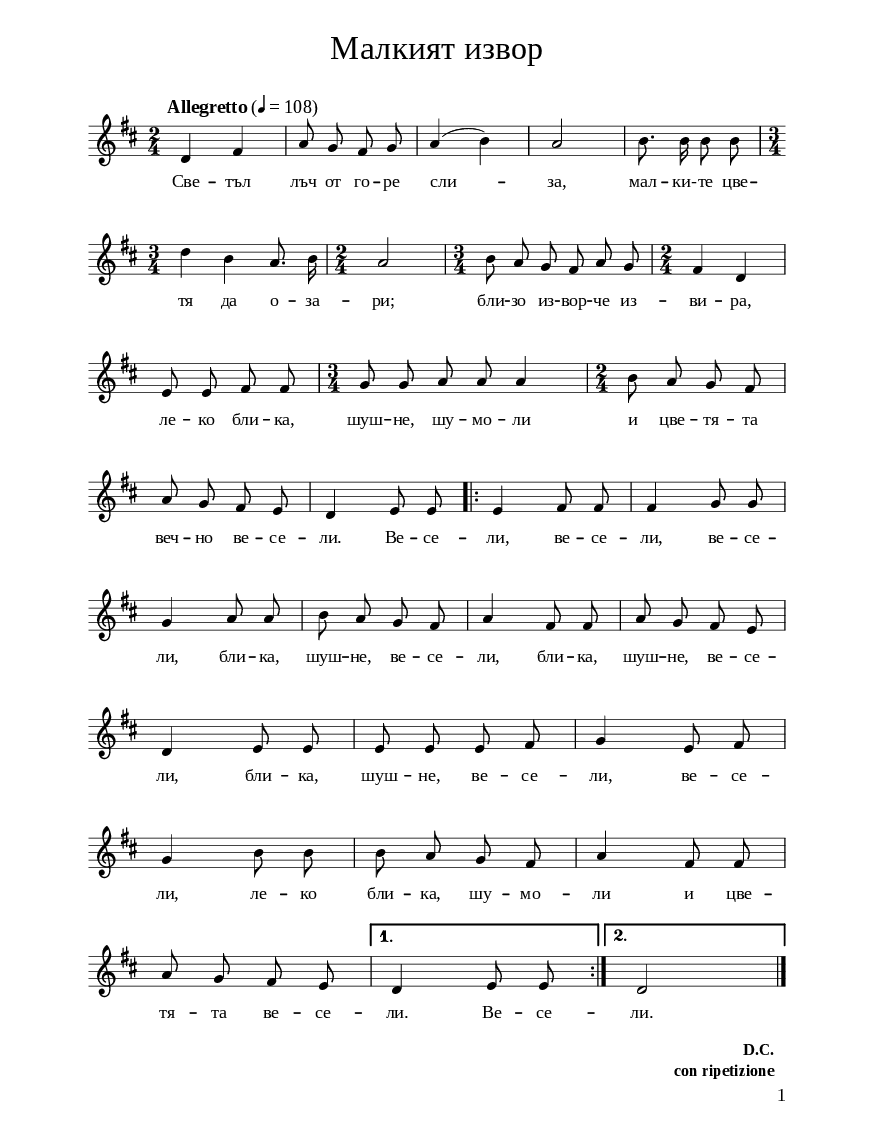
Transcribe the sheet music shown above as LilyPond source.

\version "2.24.2"

% include paper part and global functions
\include "include/globals.ily"

\bookpart {
  \label #'ref099
  \tocItem \markup "Малкият извор"
  \include "include/bookpart-paper.ily"
  \score {
    \include "include/score-layout.ily"


    \new Voice \absolute  {
      \clef treble
      \key d \major
      \time 2/4
      \tempoFunc "Allegretto" 4 "108"
      \autoBeamOff

      d'4 fis'4 | a'8 g'8 fis'8 g'8| a'4 ( b' ) | a'2 |b'8. b'16 b'8 b'8 | \break

      \time 3/4 d''4 b'4 a'8. b'16 | \time 2/4 a'2 | \time 3/4 b'8 a'8 g'8 fis'8 a'8 g'8 | \time 2/4 fis'4 d'4 | \break

      e'8 e'8 fis' fis' | \time 3/4 g'8 g' a' a' a'4| \time 2/4 b'8 a' g' fis' \break

      a'8 g' fis' e' | d'4 e'8 e' | \repeat volta 2 {
        e'4 fis'8 fis' | fis'4 g'8 g' |\break

        g'4 a'8 a' | b' a' g' fis' | a'4 fis'8 fis' |  a'8 g' fis' e' | \break

        d'4 e'8 e' | e' e' e' fis' | g'4 e'8 fis' | \break

        g'4 b'8 b'8 | b'8 a'8 g'8 fis'8 | a'4 fis'8 fis' | \break

        a'8 g' fis' e' |
      } \alternative { { d'4 e'8 e'8 } { d'2 } } \bar "|."

    }

    \addlyrics {
      Све -- тъл лъч от го -- ре сли  --  за,
      мал -- "ки-" -- те цве -- тя да о -- за -- ри;
      бли -- зо из -- вор -- че из -- ви -- ра,
      ле -- ко бли -- ка, шуш  -- не, шу -- мо -- ли
      и цве -- тя -- та веч -- но ве -- се -- ли.
      Ве -- се -- ли, ве -- се -- ли, ве -- се -- ли,
      бли -- ка, шуш -- не, ве -- се -- ли,
      бли -- ка, шуш -- не, ве -- се -- ли,
      бли -- ка, шуш -- не, ве -- се -- ли,
      ве -- се -- ли, ле -- ко бли  -- ка, шу --  мо -- ли
      и цве -- тя -- та ве -- се -- ли. Ве -- се -- ли.
    }

    \header {
      title = \titleFunc "Малкият извор" "Malkiyat izvor"
    }

    \midi{}

  } % score
  \markup \dc-two "D.C.""con ripetizione"
  

} % bookpart
